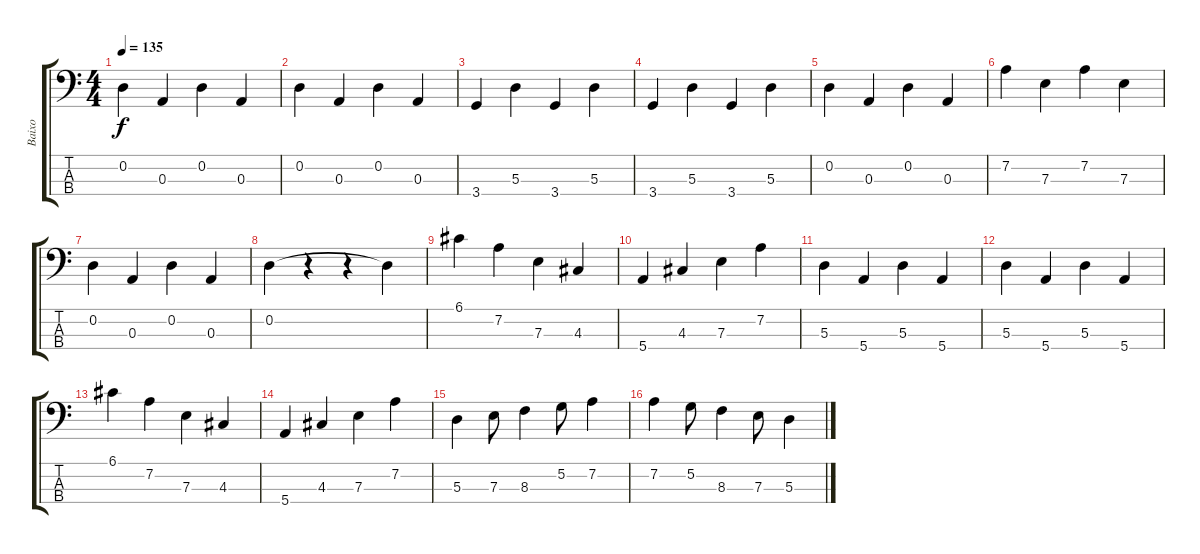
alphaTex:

\track ("Baixo" "Baixo") {instrument electricbassfinger}
\staff {score tabs}
\tuning (G2 D2 A1 E1) {hide}
\ts (4 4)
\tempo 135
\clef f4
\ks c
0.2.4{dy f} 0.3.4 0.2.4 0.3.4 |
0.2.4 0.3.4 0.2.4 0.3.4 |
3.4.4 5.3.4 3.4.4 5.3.4 |
3.4.4 5.3.4 3.4.4 5.3.4 |
0.2.4 0.3.4 0.2.4 0.3.4 |
7.2.4 7.3.4 7.2.4 7.3.4 |
0.2.4 0.3.4 0.2.4 0.3.4 |
0.2.4 r.4 r.4 0.2{t}.4 |
6.1.4 7.2.4 7.3.4 4.3.4 |
5.4.4 4.3.4 7.3.4 7.2.4 |
5.3.4 5.4.4 5.3.4 5.4.4 |
5.3.4 5.4.4 5.3.4 5.4.4 |
6.1.4 7.2.4 7.3.4 4.3.4 |
5.4.4 4.3.4 7.3.4 7.2.4 |
5.3.4 7.3.8 8.3.4 5.2.8 7.2.4 |
7.2.4 5.2.8 8.3.4 7.3.8 5.3.4
